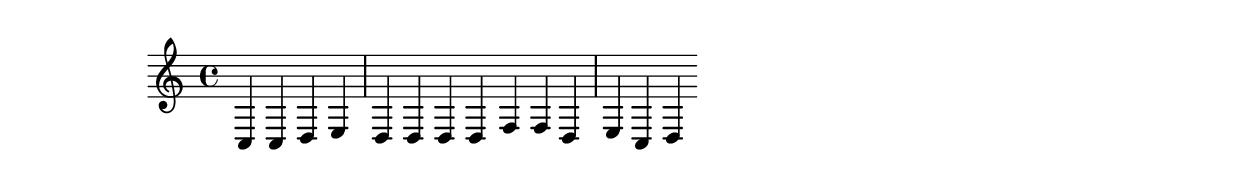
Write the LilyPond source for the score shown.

\version "2.18.2"

ldMusic = \relative c {
  << \new Voice = "voice1" {
  \cadenzaOn
  c4 c d e \bar "|" d d d d f f d \bar "|" e c d
  } >>
}

\book {
  \header {
  }

  \score {
    <<
    \new Staff = Staff \with { }
    \context Staff = Staff {
      \ldMusic
    }
    >>
  }
}
